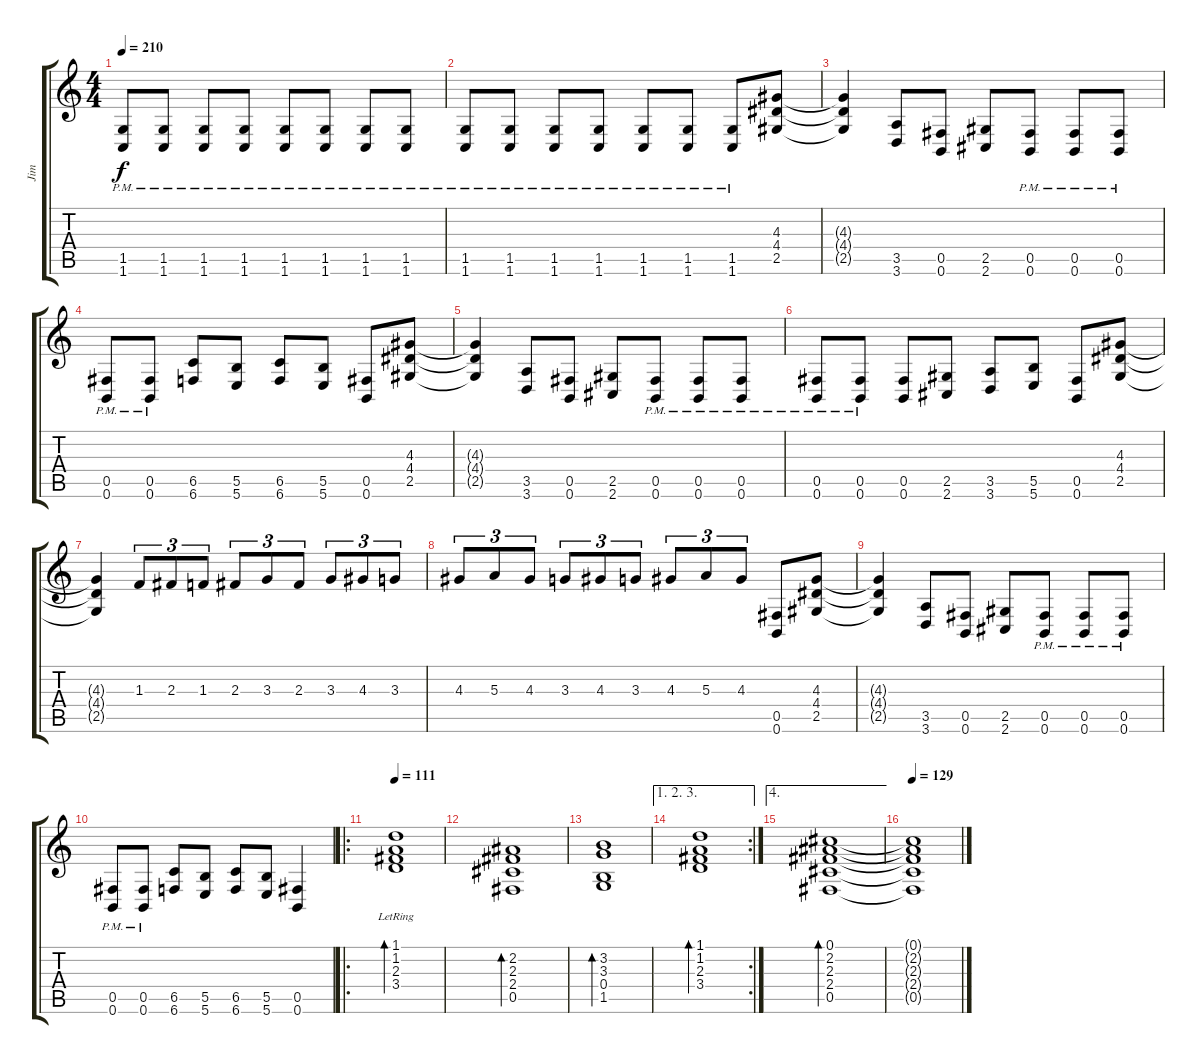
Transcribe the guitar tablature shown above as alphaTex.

\track ("Jim" "Jim") {instrument distortionguitar}
\staff {score tabs}
\tuning (Db4 Ab3 E3 B2 Gb2 B1) {hide}
\ts (4 4)
\tempo 210
\clef g2
\ks c
(1.5{pm} 1.6{pm}).8{dy f} (1.5{pm} 1.6{pm}).8 (1.5{pm} 1.6{pm}).8 (1.5{pm} 1.6{pm}).8 (1.5{pm} 1.6{pm}).8 (1.5{pm} 1.6{pm}).8 (1.5{pm} 1.6{pm}).8 (1.5{pm} 1.6{pm}).8 |
(1.5{pm} 1.6{pm}).8 (1.5{pm} 1.6{pm}).8 (1.5{pm} 1.6{pm}).8 (1.5{pm} 1.6{pm}).8 (1.5{pm} 1.6{pm}).8 (1.5{pm} 1.6{pm}).8 (1.5{pm} 1.6{pm}).8 (4.3 4.4 2.5).8 |
(4.3{t} 4.4{t} 2.5{t}).4 (3.5 3.6).8 (0.5 0.6).8 (2.5 2.6).8 (0.5{pm} 0.6{pm}).8 (0.5{pm} 0.6{pm}).8 (0.5{pm} 0.6{pm}).8 |
(0.5{pm} 0.6{pm}).8 (0.5{pm} 0.6{pm}).8 (6.5 6.6).8 (5.5 5.6).8 (6.5 6.6).8 (5.5 5.6).8 (0.5 0.6).8 (4.3 4.4 2.5).8 |
(4.3{t} 4.4{t} 2.5{t}).4 (3.5 3.6).8 (0.5 0.6).8 (2.5 2.6).8 (0.5{pm} 0.6{pm}).8 (0.5{pm} 0.6{pm}).8 (0.5{pm} 0.6{pm}).8 |
(0.5{pm} 0.6{pm}).8 (0.5{pm} 0.6{pm}).8 (0.5 0.6).8 (2.5 2.6).8 (3.5 3.6).8 (5.5 5.6).8 (0.5 0.6).8 (4.3 4.4 2.5).8 |
(4.3{t} 4.4{t} 2.5{t}).4 1.3.8{tu (3 2)} 2.3.8{tu (3 2)} 1.3.8{tu (3 2)} 2.3.8{tu (3 2)} 3.3.8{tu (3 2)} 2.3.8{tu (3 2)} 3.3.8{tu (3 2)} 4.3.8{tu (3 2)} 3.3.8{tu (3 2)} |
4.3.8{tu (3 2)} 5.3.8{tu (3 2)} 4.3.8{tu (3 2)} 3.3.8{tu (3 2)} 4.3.8{tu (3 2)} 3.3.8{tu (3 2)} 4.3.8{tu (3 2)} 5.3.8{tu (3 2)} 4.3.8{tu (3 2)} (0.5 0.6).8 (4.3 4.4 2.5).8 |
(4.3{t} 4.4{t} 2.5{t}).4 (3.5 3.6).8 (0.5 0.6).8 (2.5 2.6).8 (0.5{pm} 0.6{pm}).8 (0.5{pm} 0.6{pm}).8 (0.5{pm} 0.6{pm}).8 |
(0.5{pm} 0.6{pm}).8 (0.5{pm} 0.6{pm}).8 (6.5 6.6).8 (5.5 5.6).8 (6.5 6.6).8 (5.5 5.6).8 (0.5 0.6).4 |
\ro
\tempo 111
(1.1{lr} 1.2 2.3 3.4).1{bd 240 instrument acousticguitarsteel} |
(2.2 2.3 2.4 0.5).1{bd 240} |
(3.2 3.3 0.4 1.5).1{bd 240} |
\ae (1 2 3)
\rc 2
(1.1 1.2 2.3 3.4).1{bd 240} |
\ae 4
(0.1 2.2 2.3 2.4 0.5).1{bd 240} |
\tempo 129
(0.1{t} 2.2{t} 2.3{t} 2.4{t} 0.5{t}).1
